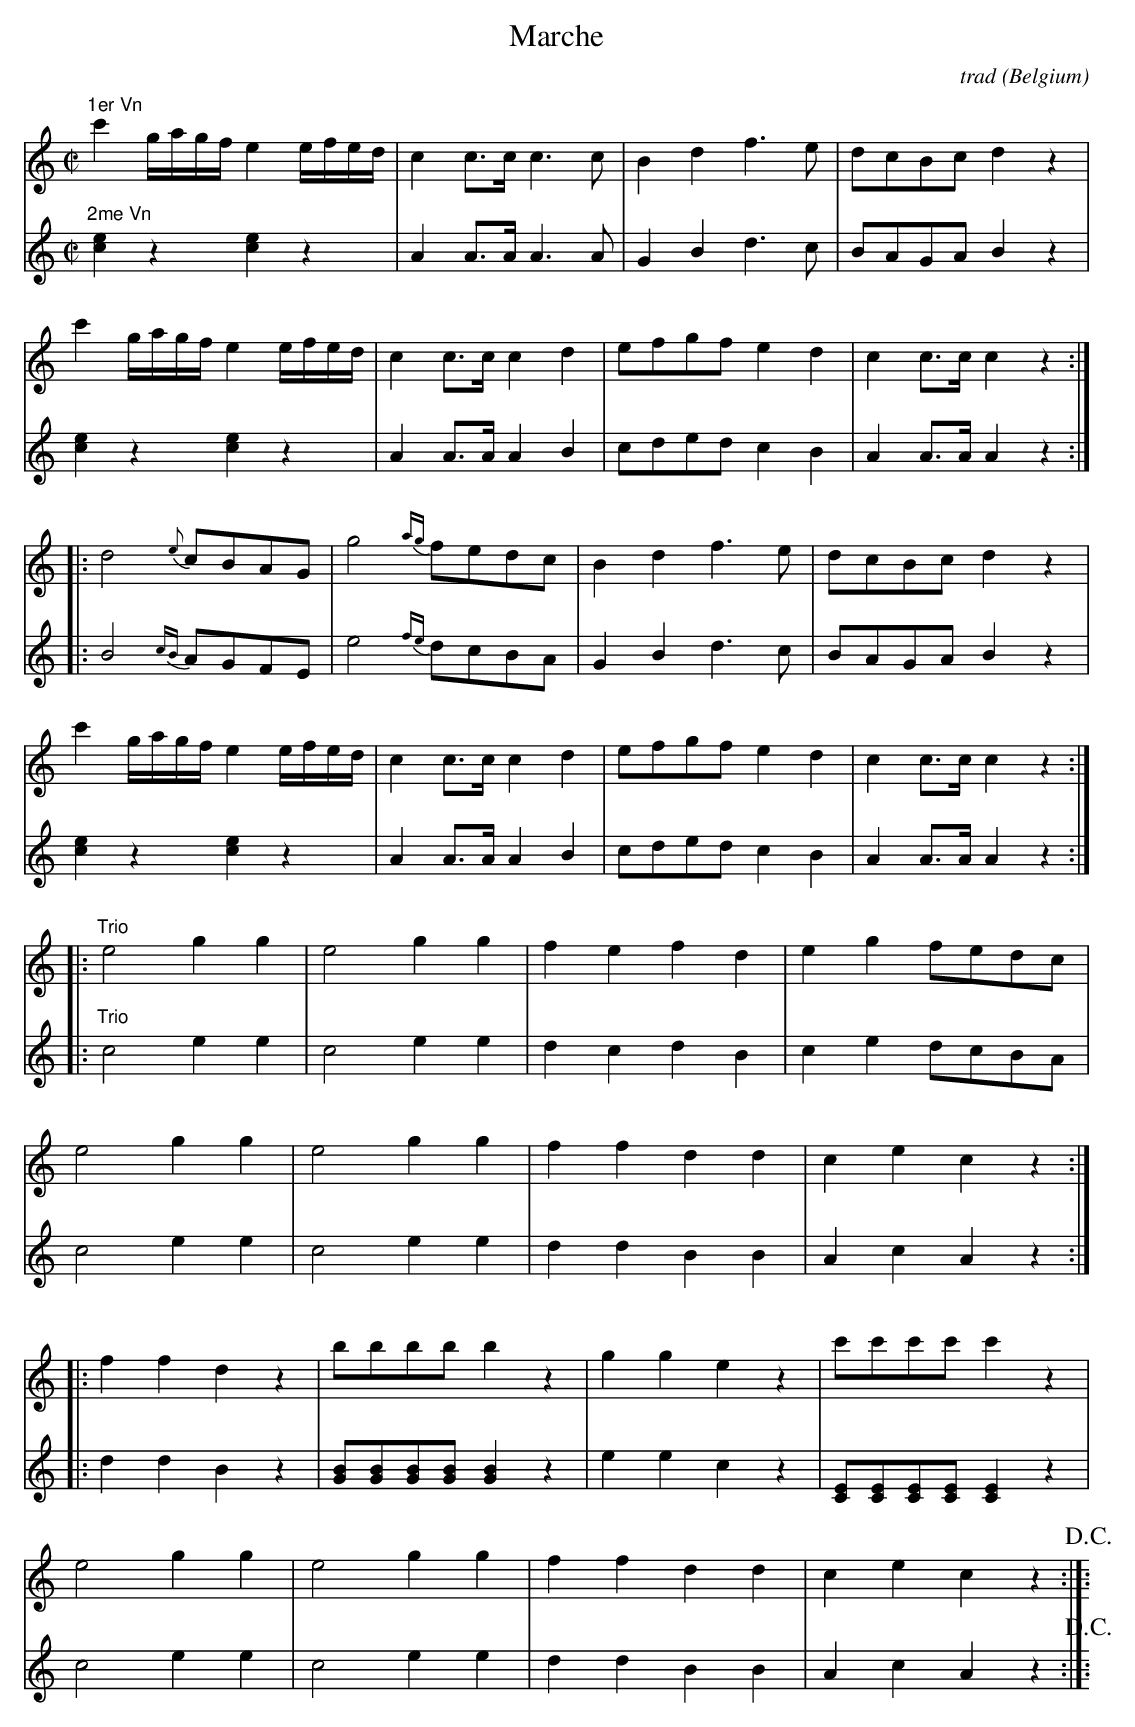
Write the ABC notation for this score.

X:1
T:Marche
C:trad
O:Belgium
M:C|
K:Cmaj
L:1/16
[V:1]"1er Vn"
c'4gagf e4efed|c4c2>c2 c4>c4|B4d4 f4>e4|d2c2B2c2 d4z4|
c'4gagf e4efed|c4c2>c2 c4d4|e2f2g2f2 e4d4|c4c2>c2 c4z4:|
|:d8 {e}c2B2A2G2|g8 {ag}f2e2d2c2|B4d4 f4>e4|d2c2B2c2 d4z4|
c'4gagf e4efed|c4c2>c2 c4d4|e2f2g2f2 e4d4|c4c2>c2 c4z4:|
|:"Trio"e8 g4g4|e8 g4g4|f4e4 f4d4|e4g4 f2e2d2c2|
e8 g4g4|e8 g4g4|f4f4 d4d4|c4e4 c4z4:|
|:f4f4 d4z4|b2b2b2b2 b4z4|g4g4 e4z4|c'2c'2c'2c'2 c'4z4|
e8 g4g4|e8 g4g4|f4f4 d4d4|c4e4 c4z4!D.C.!:|]:
[V:2]"2me Vn"
L:1/16
[ce]4z4 [ce]4z4|A4A2>A2 A4>A4|G4B4 d4>c4|B2A2G2A2 B4z4|
[ce]4z4 [ce]4z4|A4A2>A2 A4B4|c2d2e2d2 c4B4|A4A2>A2 A4z4:|
|:B8 {cB}A2G2F2E2|e8 {fe}d2c2B2A2|G4B4 d4>c4|B2A2G2A2 B4z4|
[ce]4z4 [ce]4z4|A4A2>A2 A4B4|c2d2e2d2 c4B4|A4A2>A2 A4z4:|
|:"Trio"c8 e4e4|c8 e4e4|d4c4 d4B4|c4e4 d2c2B2A2|
c8 e4e4|c8 e4e4|d4d4 B4B4|A4c4 A4z4:|
|:d4d4 B4z4|[GB]2[GB]2[GB]2[GB]2 [GB]4z4|e4e4 c4z4|[CE]2[CE]2[CE]2[CE]2 [CE]4z4|
c8 e4e4|c8 e4e4|d4d4 B4B4|A4c4 A4z4!D.C.!:|]:
